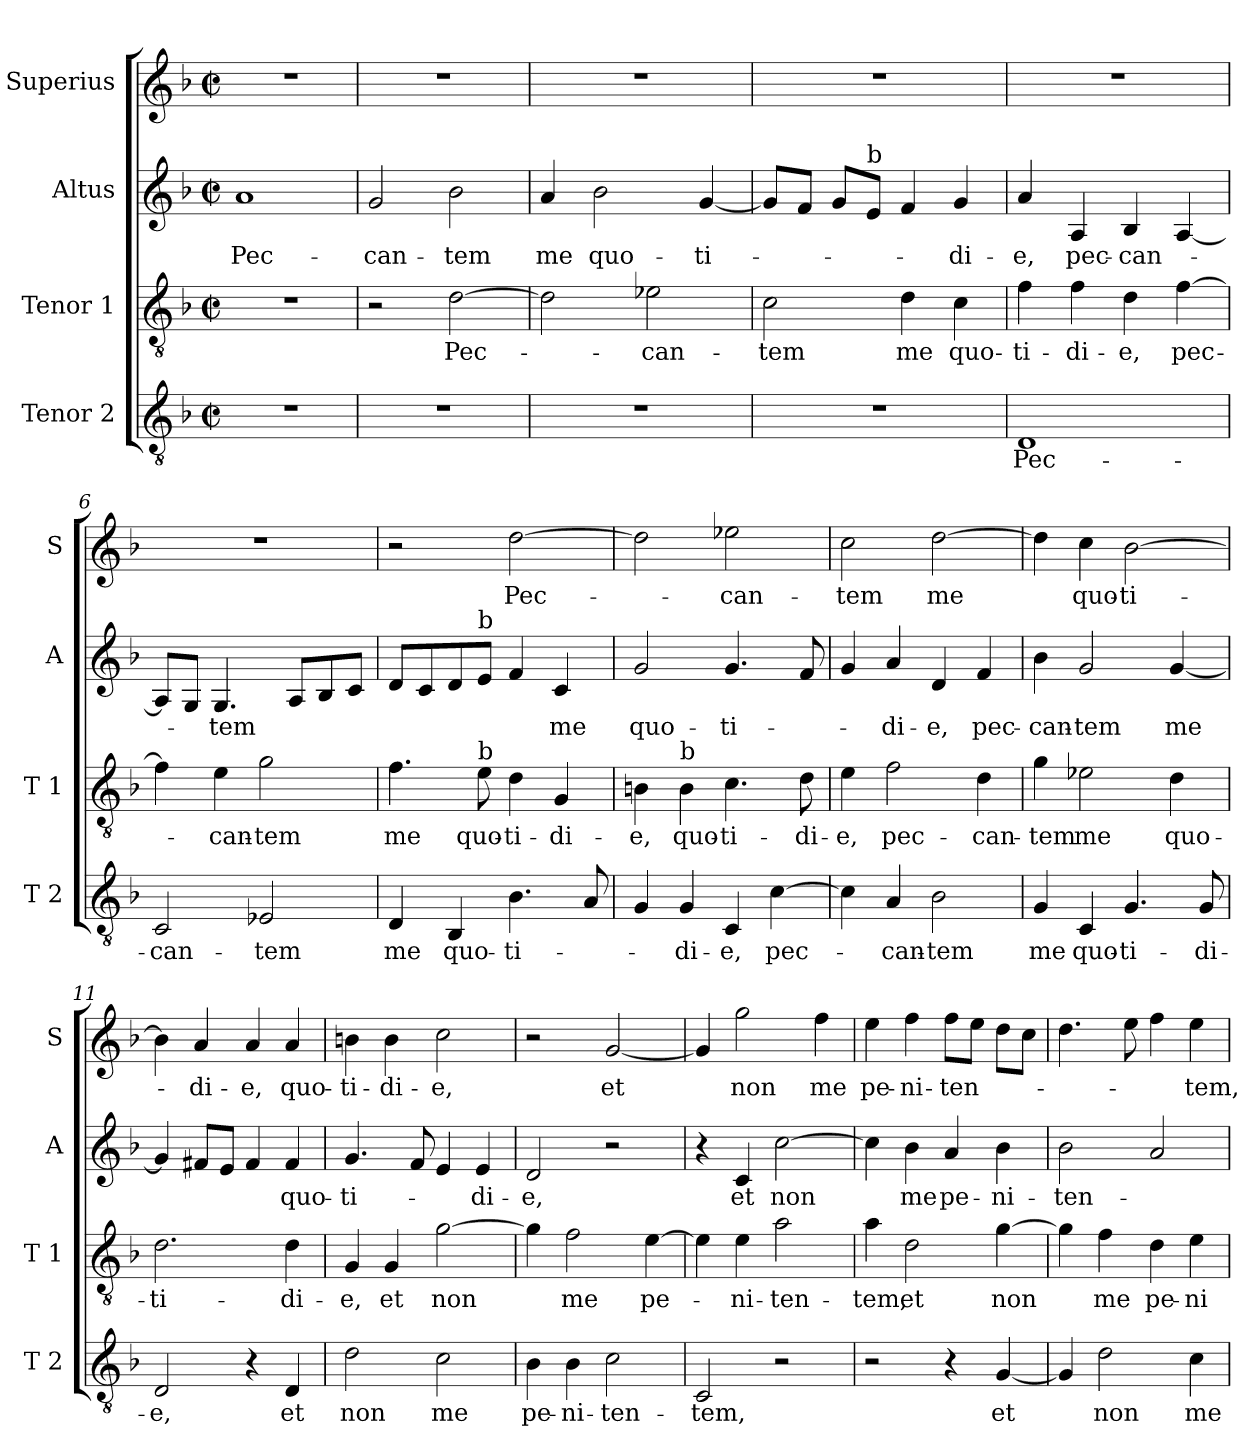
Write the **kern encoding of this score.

**kern	**text	**kern	**text	**kern	**text	**kern	**text
*part4	*part4	*part3	*part3	*part2	*part2	*part1	*part1
*staff4	*staff4	*staff3	*staff3	*staff2	*staff2	*staff1	*staff1
*I"Tenor 2	*	*I"Tenor 1	*	*I"Altus	*	*I"Superius	*
*I'T 2	*	*I'T 1	*	*I'A	*	*I'S	*
*clefGv2	*	*clefGv2	*	*clefG2	*	*clefG2	*
*k[b-]	*	*k[b-]	*	*k[b-]	*	*k[b-]	*
*F:	*	*F:	*	*F:	*	*F:	*
*M2/2	*	*M2/2	*	*M2/2	*	*M2/2	*
*met(c|)	*	*met(c|)	*	*met(c|)	*	*met(c|)	*
=1	=1	=1	=1	=1	=1	=1	=1
1r	.	1r	.	1a	Pec-	1r	.
=2	=2	=2	=2	=2	=2	=2	=2
1r	.	2r	.	2g/	-can-	1r	.
.	.	[2d\	Pec-	2b-\	-tem	.	.
=3	=3	=3	=3	=3	=3	=3	=3
1r	.	2d\]	.	4a/	me	1r	.
.	.	.	.	2b-\	quo-	.	.
.	.	2e-X\	-can-	.	.	.	.
.	.	.	.	[4g/	-ti-	.	.
=4	=4	=4	=4	=4	=4	=4	=4
1r	.	2c\	-tem	8g/L]	.	1r	.
.	.	.	.	8f/J	.	.	.
.	.	.	.	8g/L	.	.	.
!	!	!	!	!LO:TX:a:t=b	!	!	!
.	.	.	.	8e/J	.	.	.
.	.	4d\	me	4f/	.	.	.
.	.	4c\	quo-	4g/	-di-	.	.
=5	=5	=5	=5	=5	=5	=5	=5
1D	Pec-	4f\	-ti-	4a/	-e,	1r	.
.	.	4f\	-di-	4A/	pec-	.	.
.	.	4d\	-e,	4B-/	-can-	.	.
.	.	[4f\	pec-	[4A/	.	.	.
!!LO:LB:g=z
=6	=6	=6	=6	=6	=6	=6	=6
2C/	-can-	4f\]	.	8A/L]	.	1r	.
.	.	.	.	8G/J	.	.	.
.	.	4e\	-can-	4.G/	-tem	.	.
2E-X/	-tem	2g\	-tem	.	.	.	.
.	.	.	.	8A/L	.	.	.
.	.	.	.	8B-/	.	.	.
.	.	.	.	8c/J	.	.	.
=7	=7	=7	=7	=7	=7	=7	=7
4D/	me	4.f\	me	8d/L	.	2r	.
.	.	.	.	8c/	.	.	.
4BB-/	quo-	.	.	8d/	.	.	.
!	!	!	!	!LO:TX:a:t=b	!	!	!
!	!	!LO:TX:a:t=b	!	!	!	!	!
.	.	8e\	quo-	8e/J	.	.	.
4.B-\	-ti-	4d\	-ti-	4f/	.	[2dd\	Pec-
.	.	4G/	-di-	4c/	me	.	.
8A/	.	.	.	.	.	.	.
=8	=8	=8	=8	=8	=8	=8	=8
4G/	.	4Bn\	-e,	2g/	quo-	2dd\]	.
!	!	!LO:TX:a:t=b	!	!	!	!	!
4G/	-di-	4B\	quo-	.	.	.	.
4C/	-e,	4.c\	-ti-	4.g/	-ti-	2ee-X\	-can-
[4c\	pec-	.	.	.	.	.	.
.	.	8d\	-di-	8f/	.	.	.
=9	=9	=9	=9	=9	=9	=9	=9
4c\]	.	4e\	-e,	4g/	.	2cc\	-tem
4A/	-can-	2f\	pec-	4a/	-di-	.	.
2B-\	-tem	.	.	4d/	-e,	[2dd\	me
.	.	4d\	-can-	4f/	pec-	.	.
=10	=10	=10	=10	=10	=10	=10	=10
4G/	me	4g\	-tem	4b-\	-can-	4dd\]	.
4C/	quo-	2e-X\	me	2g/	-tem	4cc\	quo-
4.G/	-ti-	.	.	.	.	[2b-\	-ti-
.	.	4d\	quo-	[4g/	me	.	.
8G/	-di-	.	.	.	.	.	.
=11	=11	=11	=11	=11	=11	=11	=11
2D/	-e,	2.d\	-ti-	4g/]	.	4b-\]	.
.	.	.	.	8f#X/L	.	4a/	-di-
.	.	.	.	8e/J	.	.	.
4r	.	.	.	4f#/	.	4a/	-e,
4D/	et	4d\	-di-	4f#/	quo-	4a/	quo-
!!LO:LB:g=z
=12	=12	=12	=12	=12	=12	=12	=12
2d\	non	4G/	-e,	4.g/	-ti-	4bn\	-ti-
.	.	4G/	et	.	.	4b\	-di-
.	.	.	.	8f/	.	.	.
2c\	me	[2g\	non	4e/	.	2cc\	-e,
.	.	.	.	4e/	-di-	.	.
=13	=13	=13	=13	=13	=13	=13	=13
4B-\	pe-	4g\]	.	2d/	-e,	2r	.
4B-\	-ni-	2f\	me	.	.	.	.
2c\	-ten-	.	.	2r	.	[2g/	et
.	.	[4e\	pe-	.	.	.	.
=14	=14	=14	=14	=14	=14	=14	=14
2C/	-tem,	4e\]	.	4r	.	4g/]	.
.	.	4e\	-ni-	4c/	et	2gg\	non
2r	.	2a\	-ten-	[2cc\	non	.	.
.	.	.	.	.	.	4ff\	me
=15	=15	=15	=15	=15	=15	=15	=15
2r	.	4a\	-tem,	4cc\]	.	4ee\	pe-
.	.	2d\	et	4b-\	me	4ff\	-ni-
4r	.	.	.	4a/	pe-	8ff\L	-ten-
.	.	.	.	.	.	8ee\J	.
[4G/	et	[4g\	non	4b-\	-ni-	8dd\L	.
.	.	.	.	.	.	8cc\J	.
=16	=16	=16	=16	=16	=16	=16	=16
4G/]	.	4g\]	.	2b-\	-ten-	4.dd\	.
2d\	non	4f\	me	.	.	.	.
.	.	.	.	.	.	8ee\	.
.	.	4d\	pe-	2a/	.	4ff\	.
4c\	me	4e\	-ni-	.	.	4ee\	-tem,
=	=	=	=	=	=	=	=
*-	*-	*-	*-	*-	*-	*-	*-
